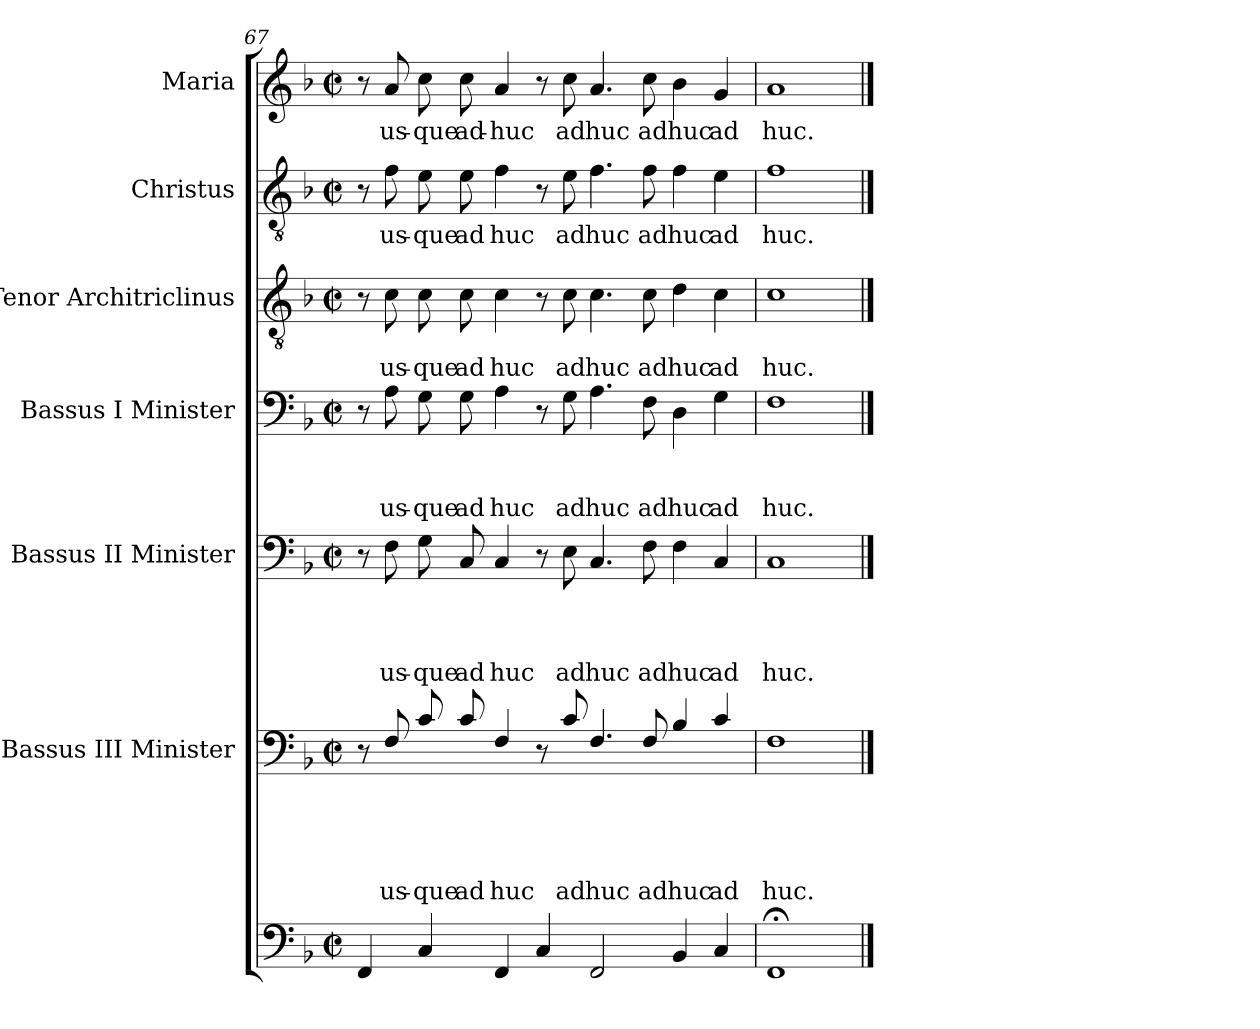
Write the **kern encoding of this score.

**kern	**kern	**text	**text	**text	**text	**text	**kern	**text	**text	**text	**text	**kern	**text	**text	**text	**kern	**text	**text	**kern	**text	**kern	**text
*part7	*part6	*part6	*part6	*part6	*part6	*part6	*part5	*part5	*part5	*part5	*part5	*part4	*part4	*part4	*part4	*part3	*part3	*part3	*part2	*part2	*part1	*part1
*staff7	*staff6	*staff6	*staff6	*staff6	*staff6	*staff6	*staff5	*staff5	*staff5	*staff5	*staff5	*staff4	*staff4	*staff4	*staff4	*staff3	*staff3	*staff3	*staff2	*staff2	*staff1	*staff1
*	*I"Bassus III  Minister	*	*	*	*	*	*I"Bassus II  Minister	*	*	*	*	*I"Bassus  I Minister	*	*	*	*I"Tenor  Architriclinus	*	*	*I"Christus	*	*I"Maria	*
*	*	*	*	*	*	*	*I'Str	*	*	*	*	*	*	*	*	*	*	*	*	*	*	*
*clefF4	*clefF4	*	*	*	*	*	*clefF4	*	*	*	*	*clefF4	*	*	*	*clefGv2	*	*	*clefGv2	*	*clefG2	*
*	*ITrd8c14	*	*	*	*	*	*	*	*	*	*	*	*	*	*	*	*	*	*	*	*	*
*k[b-]	*k[b-]	*	*	*	*	*	*k[b-]	*	*	*	*	*k[b-]	*	*	*	*k[b-]	*	*	*k[b-]	*	*k[b-]	*
*d:	*d:	*	*	*	*	*	*d:	*	*	*	*	*d:	*	*	*	*d:	*	*	*d:	*	*d:	*
*M2/2	*M2/2	*	*	*	*	*	*M2/2	*	*	*	*	*M2/2	*	*	*	*M2/2	*	*	*M2/2	*	*M2/2	*
*met(c|)	*met(c|)	*	*	*	*	*	*met(c|)	*	*	*	*	*met(c|)	*	*	*	*met(c|)	*	*	*met(c|)	*	*met(c|)	*
=67	=67	=67	=67	=67	=67	=67	=67	=67	=67	=67	=67	=67	=67	=67	=67	=67	=67	=67	=67	=67	=67	=67
4FF/	8r	.	.	.	.	.	8r	.	.	.	.	8r	.	.	.	8r	.	.	8r	.	8r	.
!	!	!	!	!	!	!LO:LY:b	!	!	!	!	!LO:LY:b	!	!	!	!LO:LY:b	!	!	!LO:LY:b	!	!LO:LY:b	!	!LO:LY:b
.	8FF/	.	.	.	.	us-	8F\	.	.	.	us-	8A\	.	.	us-	8c\	.	us-	8f\	us-	8a/	us-
!	!	!	!	!	!	!LO:LY:b	!	!	!	!	!LO:LY:b	!	!	!	!LO:LY:b	!	!	!LO:LY:b	!	!LO:LY:b	!	!LO:LY:b
4C/	8C/	.	.	.	.	-que	8G\	.	.	.	-que	8G\	.	.	-que	8c\	.	-que	8e\	-que	8cc\	-que
!	!	!	!	!	!	!LO:LY:b	!	!	!	!	!LO:LY:b	!	!	!	!LO:LY:b	!	!	!LO:LY:b	!	!LO:LY:b	!	!LO:LY:b
.	8C/	.	.	.	.	ad	8C/	.	.	.	ad	8G\	.	.	ad	8c\	.	ad	8e\	ad	8cc\	ad-
!	!	!	!	!	!	!LO:LY:b	!	!	!	!	!LO:LY:b	!	!	!	!LO:LY:b	!	!	!LO:LY:b	!	!LO:LY:b	!	!LO:LY:b
4FF/	4FF/	.	.	.	.	huc	4C/	.	.	.	huc	4A\	.	.	huc	4c\	.	huc	4f\	huc	4a/	-huc
4C/	8r	.	.	.	.	.	8r	.	.	.	.	8r	.	.	.	8r	.	.	8r	.	8r	.
!	!	!	!	!	!	!LO:LY:b	!	!	!	!	!LO:LY:b	!	!	!	!LO:LY:b	!	!	!LO:LY:b	!	!LO:LY:b	!	!LO:LY:b
.	8C/	.	.	.	.	ad	8E\	.	.	.	ad	8G\	.	.	ad	8c\	.	ad	8e\	ad	8cc\	ad
!	!	!	!	!	!	!LO:LY:b	!	!	!	!	!LO:LY:b	!	!	!	!LO:LY:b	!	!	!LO:LY:b	!	!LO:LY:b	!	!LO:LY:b
2FF/	4.FF/	.	.	.	.	huc	4.C/	.	.	.	huc	4.A\	.	.	huc	4.c\	.	huc	4.f\	huc	4.a/	huc
!	!	!	!	!	!	!LO:LY:b	!	!	!	!	!LO:LY:b	!	!	!	!LO:LY:b	!	!	!LO:LY:b	!	!LO:LY:b	!	!LO:LY:b
.	8FF/	.	.	.	.	ad	8F\	.	.	.	ad	8F\	.	.	ad	8c\	.	ad	8f\	ad	8cc\	ad
!	!	!	!	!	!	!LO:LY:b	!	!	!	!	!LO:LY:b	!	!	!	!LO:LY:b	!	!	!LO:LY:b	!	!LO:LY:b	!	!LO:LY:b
4BB-/	4BB-/	.	.	.	.	huc	4F\	.	.	.	huc	4D\	.	.	huc	4d\	.	huc	4f\	huc	4b-\	huc
!	!	!	!	!	!	!LO:LY:b	!	!	!	!	!LO:LY:b	!	!	!	!LO:LY:b	!	!	!LO:LY:b	!	!LO:LY:b	!	!LO:LY:b
4C/	4C/	.	.	.	.	ad	4C/	.	.	.	ad	4G\	.	.	ad	4c\	.	ad	4e\	ad	4g/	ad
=68	=68	=68	=68	=68	=68	=68	=68	=68	=68	=68	=68	=68	=68	=68	=68	=68	=68	=68	=68	=68	=68	=68
!	!	!	!	!	!	!LO:LY:b	!	!	!	!	!LO:LY:b	!	!	!	!LO:LY:b	!	!	!LO:LY:b	!	!LO:LY:b	!	!LO:LY:b
1FF;<	1FF	.	.	.	.	huc.	1C	.	.	.	huc.	1F	.	.	huc.	1c	.	huc.	1f	huc.	1a	huc.
==	==	==	==	==	==	==	==	==	==	==	==	==	==	==	==	==	==	==	==	==	==	==
*-	*-	*-	*-	*-	*-	*-	*-	*-	*-	*-	*-	*-	*-	*-	*-	*-	*-	*-	*-	*-	*-	*-
